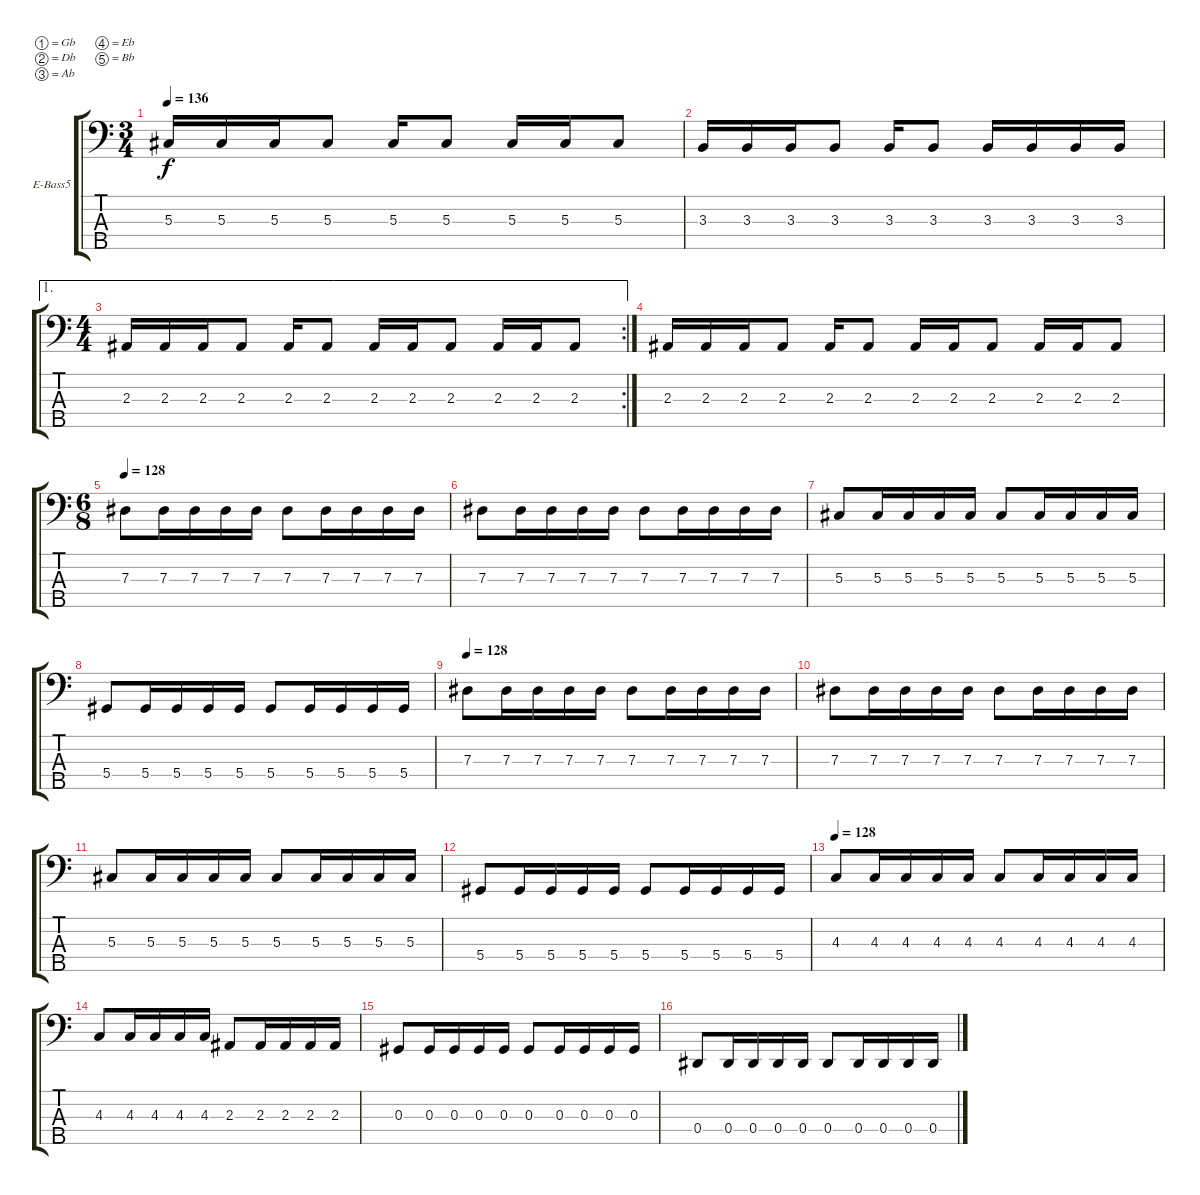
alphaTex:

\bracketExtendMode groupsimilarinstruments
\firstSystemTrackNameOrientation horizontal
\otherSystemsTrackNameOrientation horizontal
\track ("Arif Mirabdolbaghie" "E-Bass5") {solo instrument electricbassfinger}
\staff {score tabs}
\tuning (Gb2 Db2 Ab1 Eb1 Bb0)
\ts (3 4)
\tempo 136
\clef f4
\ks c
5.3.16{dy f} 5.3.16 5.3.16 5.3.8 5.3.16 5.3.8 5.3.16 5.3.16 5.3.8 |
3.3.16 3.3.16 3.3.16 3.3.8 3.3.16 3.3.8 3.3.16 3.3.16 3.3.16 3.3.16 |
\ae 1
\rc 2
\ts (4 4)
\beaming (8 2 2 2 2)
2.3.16 2.3.16 2.3.16 2.3.8 2.3.16 2.3.8 2.3.16 2.3.16 2.3.8 2.3.16 2.3.16 2.3.8 |
2.3.16 2.3.16 2.3.16 2.3.8 2.3.16 2.3.8 2.3.16 2.3.16 2.3.8 2.3.16 2.3.16 2.3.8 |
\ts (6 8)
\beaming (8 3 3)
\tempo 128
7.3.8 7.3.16 7.3.16 7.3.16 7.3.16 7.3.8 7.3.16 7.3.16 7.3.16 7.3.16 |
7.3.8 7.3.16 7.3.16 7.3.16 7.3.16 7.3.8 7.3.16 7.3.16 7.3.16 7.3.16 |
5.3.8 5.3.16 5.3.16 5.3.16 5.3.16 5.3.8 5.3.16 5.3.16 5.3.16 5.3.16 |
5.4.8 5.4.16 5.4.16 5.4.16 5.4.16 5.4.8 5.4.16 5.4.16 5.4.16 5.4.16 |
\tempo 128
7.3.8 7.3.16 7.3.16 7.3.16 7.3.16 7.3.8 7.3.16 7.3.16 7.3.16 7.3.16 |
7.3.8 7.3.16 7.3.16 7.3.16 7.3.16 7.3.8 7.3.16 7.3.16 7.3.16 7.3.16 |
5.3.8 5.3.16 5.3.16 5.3.16 5.3.16 5.3.8 5.3.16 5.3.16 5.3.16 5.3.16 |
5.4.8 5.4.16 5.4.16 5.4.16 5.4.16 5.4.8 5.4.16 5.4.16 5.4.16 5.4.16 |
\tempo 128
4.3.8 4.3.16 4.3.16 4.3.16 4.3.16 4.3.8 4.3.16 4.3.16 4.3.16 4.3.16 |
4.3.8 4.3.16 4.3.16 4.3.16 4.3.16 2.3.8 2.3.16 2.3.16 2.3.16 2.3.16 |
0.3.8 0.3.16 0.3.16 0.3.16 0.3.16 0.3.8 0.3.16 0.3.16 0.3.16 0.3.16 |
0.4.8 0.4.16 0.4.16 0.4.16 0.4.16 0.4.8 0.4.16 0.4.16 0.4.16 0.4.16
